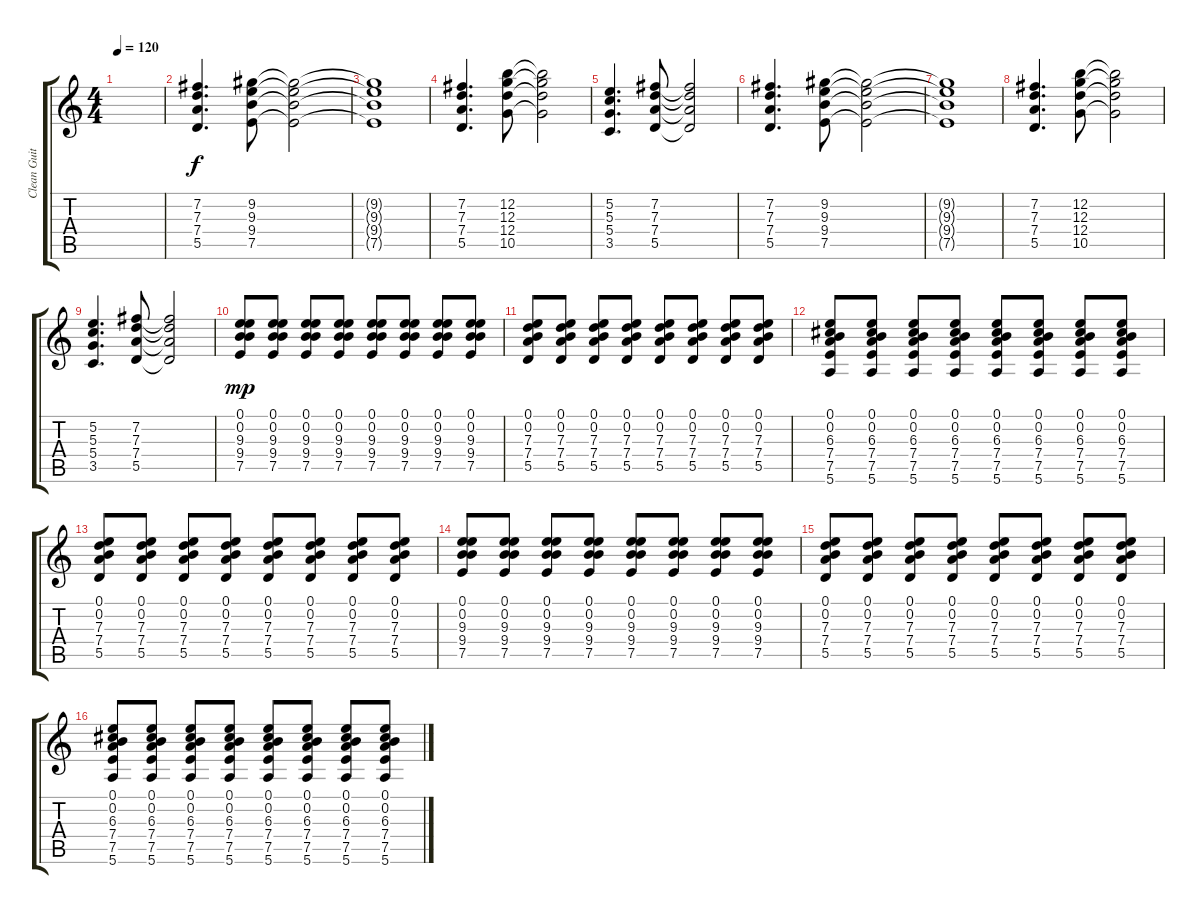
\track ("Clean Guitar" "Clean Guit") {instrument electricguitarclean}
\staff {score tabs}
\tuning (E4 B3 G3 D3 A2 E2) {hide}
\ts (4 4)
\tempo 120
\clef g2
\ks c
|
(7.2 7.3 7.4 5.5).4{d} (9.2 9.3 9.4 7.5).8 (9.2{t} 9.3{t} 9.4{t} 7.5{t}).2 |
(9.2{t} 9.3{t} 9.4{t} 7.5{t}).1 |
(7.2 7.3 7.4 5.5).4{d} (12.2 12.3 12.4 10.5).8 (12.2{t} 12.3{t} 12.4{t} 10.5{t}).2 |
(5.2 5.3 5.4 3.5).4{d} (7.2 7.3 7.4 5.5).8 (7.2{t} 7.3{t} 7.4{t} 5.5{t}).2 |
(7.2 7.3 7.4 5.5).4{d} (9.2 9.3 9.4 7.5).8 (9.2{t} 9.3{t} 9.4{t} 7.5{t}).2 |
(9.2{t} 9.3{t} 9.4{t} 7.5{t}).1 |
(7.2 7.3 7.4 5.5).4{d} (12.2 12.3 12.4 10.5).8 (12.2{t} 12.3{t} 12.4{t} 10.5{t}).2 |
(5.2 5.3 5.4 3.5).4{d} (7.2 7.3 7.4 5.5).8 (7.2{t} 7.3{t} 7.4{t} 5.5{t}).2 |
(0.1 0.2 9.3 9.4 7.5).8{dy mp} (0.1 0.2 9.3 9.4 7.5).8 (0.1 0.2 9.3 9.4 7.5).8 (0.1 0.2 9.3 9.4 7.5).8 (0.1 0.2 9.3 9.4 7.5).8 (0.1 0.2 9.3 9.4 7.5).8 (0.1 0.2 9.3 9.4 7.5).8 (0.1 0.2 9.3 9.4 7.5).8 |
(0.1 0.2 7.3 7.4 5.5).8 (0.1 0.2 7.3 7.4 5.5).8 (0.1 0.2 7.3 7.4 5.5).8 (0.1 0.2 7.3 7.4 5.5).8 (0.1 0.2 7.3 7.4 5.5).8 (0.1 0.2 7.3 7.4 5.5).8 (0.1 0.2 7.3 7.4 5.5).8 (0.1 0.2 7.3 7.4 5.5).8 |
(0.1 0.2 6.3 7.4 7.5 5.6).8 (0.1 0.2 6.3 7.4 7.5 5.6).8 (0.1 0.2 6.3 7.4 7.5 5.6).8 (0.1 0.2 6.3 7.4 7.5 5.6).8 (0.1 0.2 6.3 7.4 7.5 5.6).8 (0.1 0.2 6.3 7.4 7.5 5.6).8 (0.1 0.2 6.3 7.4 7.5 5.6).8 (0.1 0.2 6.3 7.4 7.5 5.6).8 |
(0.1 0.2 7.3 7.4 5.5).8 (0.1 0.2 7.3 7.4 5.5).8 (0.1 0.2 7.3 7.4 5.5).8 (0.1 0.2 7.3 7.4 5.5).8 (0.1 0.2 7.3 7.4 5.5).8 (0.1 0.2 7.3 7.4 5.5).8 (0.1 0.2 7.3 7.4 5.5).8 (0.1 0.2 7.3 7.4 5.5).8 |
(0.1 0.2 9.3 9.4 7.5).8 (0.1 0.2 9.3 9.4 7.5).8 (0.1 0.2 9.3 9.4 7.5).8 (0.1 0.2 9.3 9.4 7.5).8 (0.1 0.2 9.3 9.4 7.5).8 (0.1 0.2 9.3 9.4 7.5).8 (0.1 0.2 9.3 9.4 7.5).8 (0.1 0.2 9.3 9.4 7.5).8 |
(0.1 0.2 7.3 7.4 5.5).8 (0.1 0.2 7.3 7.4 5.5).8 (0.1 0.2 7.3 7.4 5.5).8 (0.1 0.2 7.3 7.4 5.5).8 (0.1 0.2 7.3 7.4 5.5).8 (0.1 0.2 7.3 7.4 5.5).8 (0.1 0.2 7.3 7.4 5.5).8 (0.1 0.2 7.3 7.4 5.5).8 |
(0.1 0.2 6.3 7.4 7.5 5.6).8 (0.1 0.2 6.3 7.4 7.5 5.6).8 (0.1 0.2 6.3 7.4 7.5 5.6).8 (0.1 0.2 6.3 7.4 7.5 5.6).8 (0.1 0.2 6.3 7.4 7.5 5.6).8 (0.1 0.2 6.3 7.4 7.5 5.6).8 (0.1 0.2 6.3 7.4 7.5 5.6).8 (0.1 0.2 6.3 7.4 7.5 5.6).8
